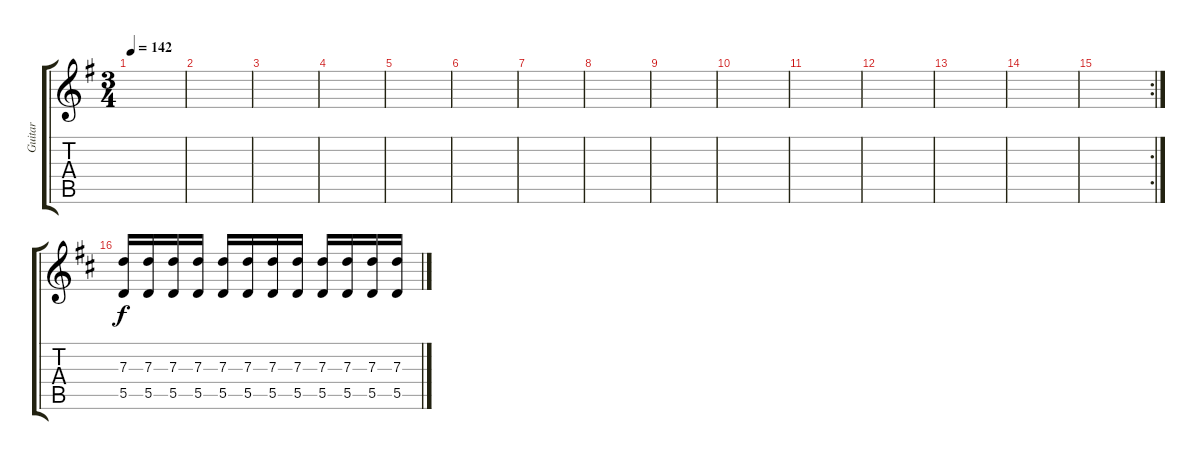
\track ("Guitar" "Guitar") {instrument distortionguitar}
\staff {score tabs}
\tuning (E4 B3 G3 D3 A2 E2) {hide}
\ts (3 4)
\tempo 142
\clef g2
\ks eminor
|
|
|
|
|
|
|
|
|
|
|
|
|
|
\rc 2
|
\ks d
(7.3 5.5).16 (7.3 5.5).16 (7.3 5.5).16 (7.3 5.5).16 (7.3 5.5).16 (7.3 5.5).16 (7.3 5.5).16 (7.3 5.5).16 (7.3 5.5).16 (7.3 5.5).16 (7.3 5.5).16 (7.3 5.5).16
